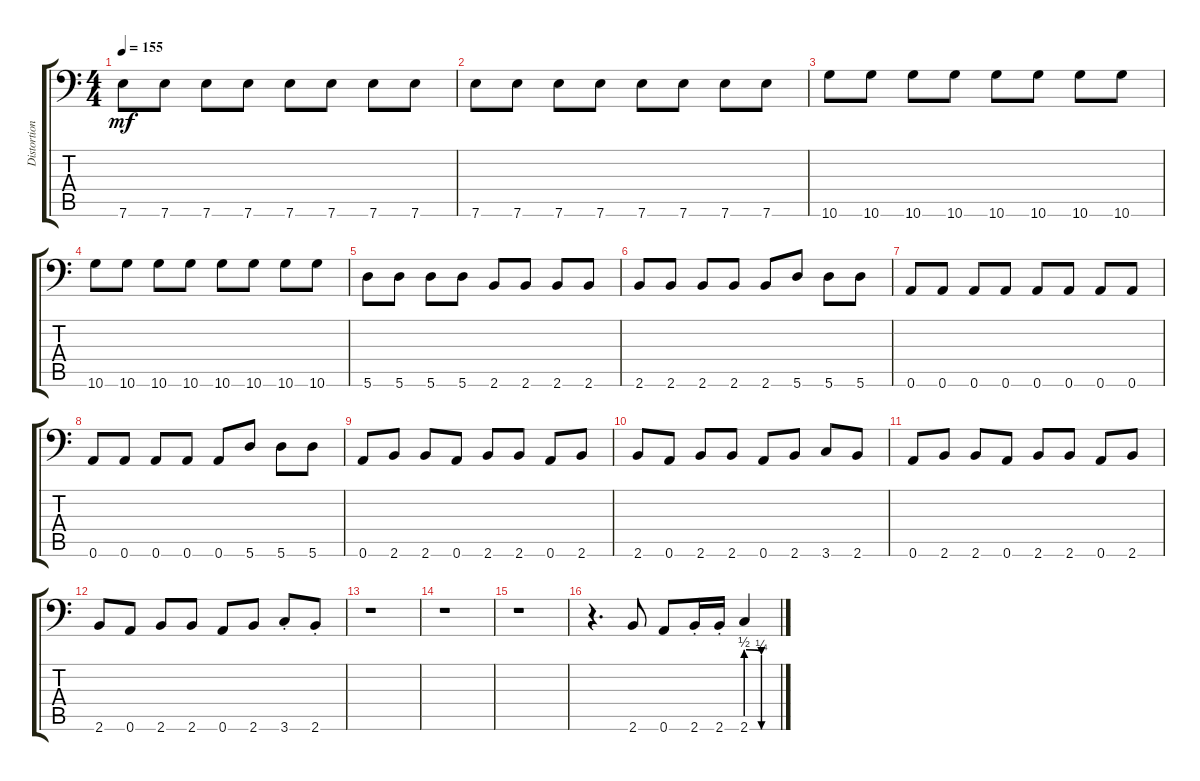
\track ("Distortion Guitar" "Distortion") {instrument distortionguitar}
\staff {score tabs}
\tuning (B3 Gb3 D3 A2 E2 A1) {hide}
\ts (4 4)
\tempo 155
\clef f4
\ks c
7.6.8{dy mf} 7.6.8 7.6.8 7.6.8 7.6.8 7.6.8 7.6.8 7.6.8 |
7.6.8 7.6.8 7.6.8 7.6.8 7.6.8 7.6.8 7.6.8 7.6.8 |
10.6.8 10.6.8 10.6.8 10.6.8 10.6.8 10.6.8 10.6.8 10.6.8 |
10.6.8 10.6.8 10.6.8 10.6.8 10.6.8 10.6.8 10.6.8 10.6.8 |
5.6.8 5.6.8 5.6.8 5.6.8 2.6.8 2.6.8 2.6.8 2.6.8 |
2.6.8 2.6.8 2.6.8 2.6.8 2.6.8 5.6.8 5.6.8 5.6.8 |
0.6.8 0.6.8 0.6.8 0.6.8 0.6.8 0.6.8 0.6.8 0.6.8 |
0.6.8 0.6.8 0.6.8 0.6.8 0.6.8 5.6.8 5.6.8 5.6.8 |
0.6.8 2.6.8 2.6.8 0.6.8 2.6.8 2.6.8 0.6.8 2.6.8 |
2.6.8 0.6.8 2.6.8 2.6.8 0.6.8 2.6.8 3.6.8 2.6.8 |
0.6.8 2.6.8 2.6.8 0.6.8 2.6.8 2.6.8 0.6.8 2.6.8 |
2.6.8 0.6.8 2.6.8 2.6.8 0.6.8 2.6.8 3.6{st}.8 2.6{st}.8 |
r.1 |
r.1 |
r.1 |
r.4{d} 2.6.8 0.6.8 2.6{st}.16 2.6{st}.16 2.6{be (custom 0 2 0 2 30 1 30 0 60 0)}.4
